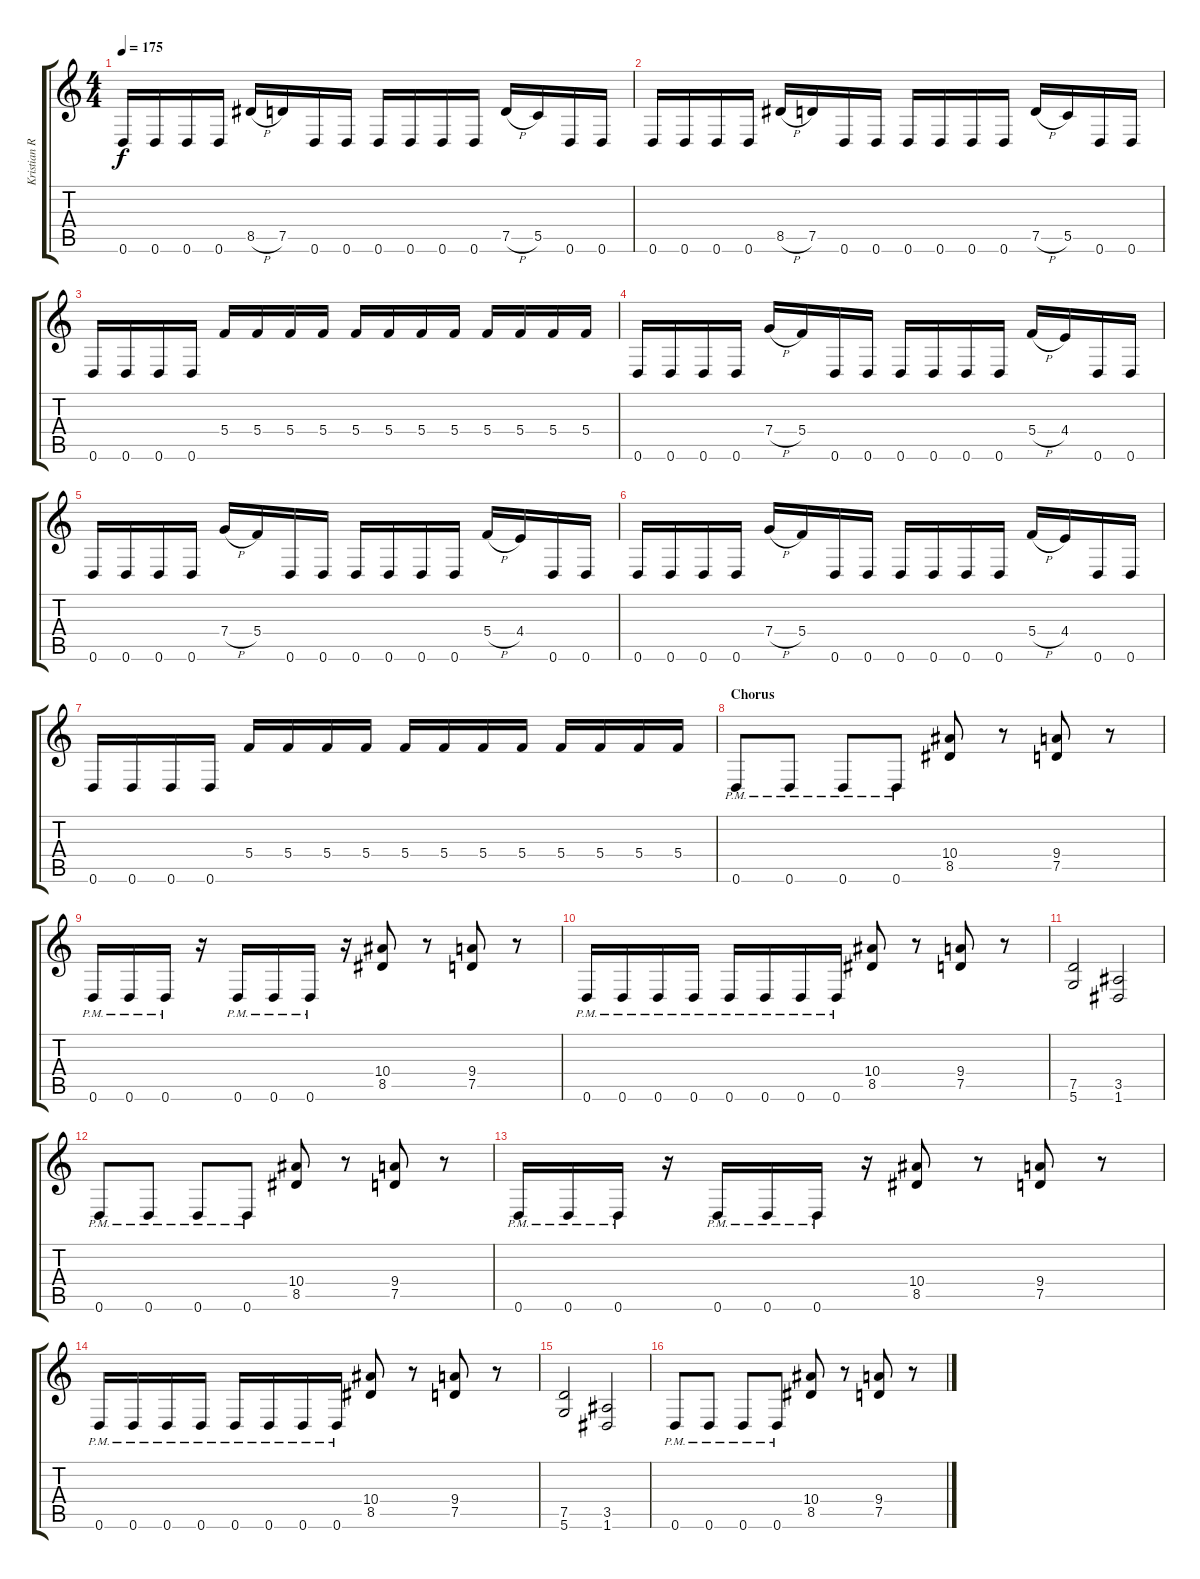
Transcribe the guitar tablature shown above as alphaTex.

\track ("Kristian Ranta" "Kristian R") {instrument distortionguitar}
\staff {score tabs}
\tuning (D4 A3 F3 C3 G2 D2) {hide}
\ts (4 4)
\tempo 175
\clef g2
\ks c
0.6.16{dy f} 0.6.16 0.6.16 0.6.16 8.5{h}.16 7.5.16 0.6.16 0.6.16 0.6.16 0.6.16 0.6.16 0.6.16 7.5{h}.16 5.5.16 0.6.16 0.6.16 |
0.6.16 0.6.16 0.6.16 0.6.16 8.5{h}.16 7.5.16 0.6.16 0.6.16 0.6.16 0.6.16 0.6.16 0.6.16 7.5{h}.16 5.5.16 0.6.16 0.6.16 |
0.6.16 0.6.16 0.6.16 0.6.16 5.4.16 5.4.16 5.4.16 5.4.16 5.4.16 5.4.16 5.4.16 5.4.16 5.4.16 5.4.16 5.4.16 5.4.16 |
0.6.16 0.6.16 0.6.16 0.6.16 7.4{h}.16 5.4.16 0.6.16 0.6.16 0.6.16 0.6.16 0.6.16 0.6.16 5.4{h}.16 4.4.16 0.6.16 0.6.16 |
0.6.16 0.6.16 0.6.16 0.6.16 7.4{h}.16 5.4.16 0.6.16 0.6.16 0.6.16 0.6.16 0.6.16 0.6.16 5.4{h}.16 4.4.16 0.6.16 0.6.16 |
0.6.16 0.6.16 0.6.16 0.6.16 7.4{h}.16 5.4.16 0.6.16 0.6.16 0.6.16 0.6.16 0.6.16 0.6.16 5.4{h}.16 4.4.16 0.6.16 0.6.16 |
0.6.16 0.6.16 0.6.16 0.6.16 5.4.16 5.4.16 5.4.16 5.4.16 5.4.16 5.4.16 5.4.16 5.4.16 5.4.16 5.4.16 5.4.16 5.4.16 |
\section ("" "Chorus")
0.6{pm}.8 0.6{pm}.8 0.6{pm}.8 0.6{pm}.8 (10.4 8.5).8 r.8 (9.4 7.5).8 r.8 |
0.6{pm}.16 0.6{pm}.16 0.6{pm}.16 r.16 0.6{pm}.16 0.6{pm}.16 0.6{pm}.16 r.16 (10.4 8.5).8 r.8 (9.4 7.5).8 r.8 |
0.6{pm}.16 0.6{pm}.16 0.6{pm}.16 0.6{pm}.16 0.6{pm}.16 0.6{pm}.16 0.6{pm}.16 0.6{pm}.16 (10.4 8.5).8 r.8 (9.4 7.5).8 r.8 |
(7.5 5.6).2 (3.5 1.6).2 |
0.6{pm}.8 0.6{pm}.8 0.6{pm}.8 0.6{pm}.8 (10.4 8.5).8 r.8 (9.4 7.5).8 r.8 |
0.6{pm}.16 0.6{pm}.16 0.6{pm}.16 r.16 0.6{pm}.16 0.6{pm}.16 0.6{pm}.16 r.16 (10.4 8.5).8 r.8 (9.4 7.5).8 r.8 |
0.6{pm}.16 0.6{pm}.16 0.6{pm}.16 0.6{pm}.16 0.6{pm}.16 0.6{pm}.16 0.6{pm}.16 0.6{pm}.16 (10.4 8.5).8 r.8 (9.4 7.5).8 r.8 |
(7.5 5.6).2 (3.5 1.6).2 |
0.6{pm}.8 0.6{pm}.8 0.6{pm}.8 0.6{pm}.8 (10.4 8.5).8 r.8 (9.4 7.5).8 r.8
